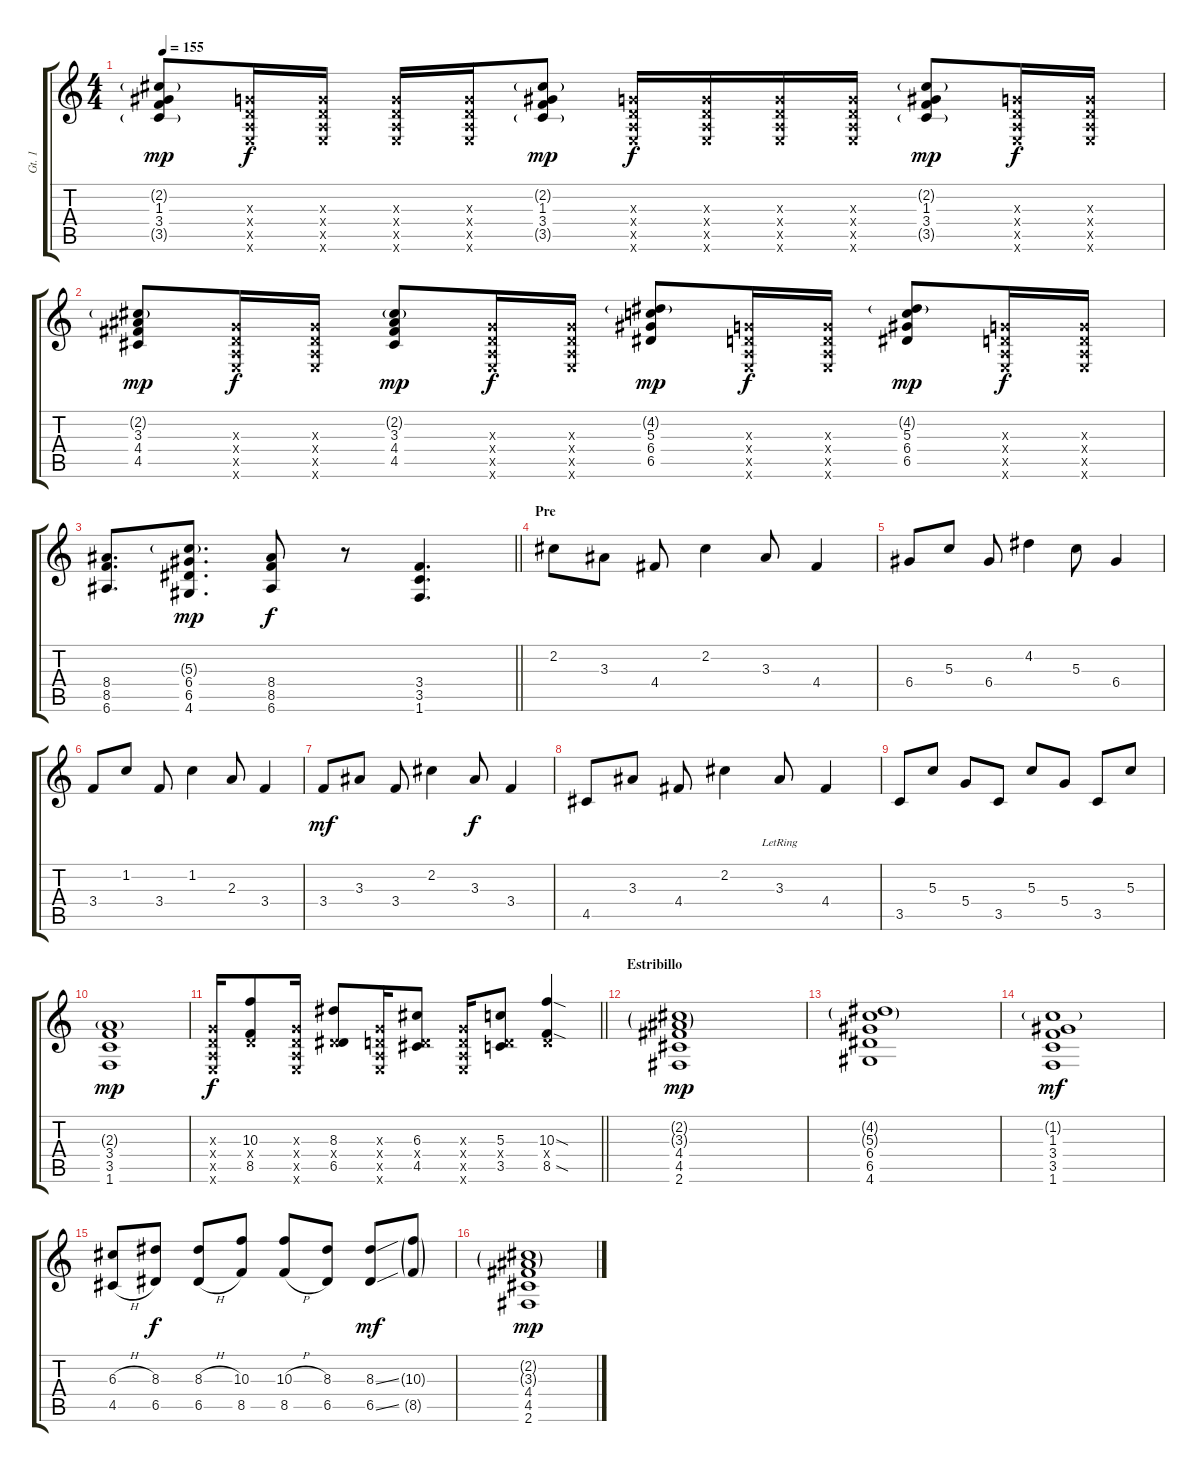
\track ("Gt. 1" "Gt. 1") {instrument distortionguitar}
\staff {score tabs}
\tuning (E4 B3 G3 D3 A2 E2) {hide}
\ts (4 4)
\tempo 155
\clef g2
\ks c
(2.2{g} 1.3 3.4 3.5{g}).8{dy mp} (0.3{x} 0.4{x} 0.5{x} 0.6{x}).16{dy f} (0.3{x} 0.4{x} 0.5{x} 0.6{x}).16 (0.3{x} 0.4{x} 0.5{x} 0.6{x}).16 (0.3{x} 0.4{x} 0.5{x} 0.6{x}).16 (2.2{g} 1.3 3.4 3.5{g}).8{dy mp} (0.3{x} 0.4{x} 0.5{x} 0.6{x}).16{dy f} (0.3{x} 0.4{x} 0.5{x} 0.6{x}).16 (0.3{x} 0.4{x} 0.5{x} 0.6{x}).16 (0.3{x} 0.4{x} 0.5{x} 0.6{x}).16 (2.2{g} 1.3 3.4 3.5{g}).8{dy mp} (0.3{x} 0.4{x} 0.5{x} 0.6{x}).16{dy f} (0.3{x} 0.4{x} 0.5{x} 0.6{x}).16 |
(2.2{g} 3.3 4.4 4.5).8{dy mp} (0.3{x} 0.4{x} 0.5{x} 0.6{x}).16{dy f} (0.3{x} 0.4{x} 0.5{x} 0.6{x}).16 (2.2{g} 3.3 4.4 4.5).8{dy mp} (0.3{x} 0.4{x} 0.5{x} 0.6{x}).16{dy f} (0.3{x} 0.4{x} 0.5{x} 0.6{x}).16 (4.2{g} 5.3 6.4 6.5).8{dy mp} (0.3{x} 0.4{x} 0.5{x} 0.6{x}).16{dy f} (0.3{x} 0.4{x} 0.5{x} 0.6{x}).16 (4.2{g} 5.3 6.4 6.5).8{dy mp} (0.3{x} 0.4{x} 0.5{x} 0.6{x}).16{dy f} (0.3{x} 0.4{x} 0.5{x} 0.6{x}).16 |
\barLineRight lightlight
(8.4 8.5 6.6).8{d} (5.3{g} 6.4 6.5 4.6).8{d dy mp} (8.4 8.5 6.6).8{dy f} r.8 (3.4 3.5 1.6).4{d} |
\section ("" "Pre")
2.2.8 3.3.8 4.4.8 2.2.4 3.3.8 4.4.4 |
6.4.8 5.3.8 6.4.8 4.2.4 5.3.8 6.4.4 |
3.4.8 1.2.8 3.4.8 1.2.4 2.3.8 3.4.4 |
3.4.8{dy mf} 3.3.8 3.4.8 2.2.4 3.3.8{dy f} 3.4.4 |
4.5.8 3.3.8 4.4.8 2.2.4 3.3{lr}.8 4.4.4 |
3.5.8 5.3.8 5.4.8 3.5.8 5.3.8 5.4.8 3.5.8 5.3.8 |
(2.3{g} 3.4 3.5 1.6).1{dy mp} |
\barLineRight lightlight
(0.3{x} 0.4{x} 0.5{x} 0.6{x}).16{dy f} (10.3 0.4{x} 8.5).8 (0.3{x} 0.4{x} 0.5{x} 0.6{x}).16 (8.3 0.4{x} 6.5).8 (0.3{x} 0.4{x} 0.5{x} 0.6{x}).16 (6.3 0.4{x} 4.5).8 (0.3{x} 0.4{x} 0.5{x} 0.6{x}).16 (5.3 0.4{x} 3.5).8 (10.3{sod} 0.4{x} 8.5{sod}).4 |
\section ("" "Estribillo ")
(2.2{g} 3.3{g} 4.4 4.5 2.6).1{dy mp} |
(4.2{g} 5.3{g} 6.4 6.5 4.6).1 |
(1.2{g} 1.3 3.4 3.5 1.6).1{dy mf} |
(6.3{h} 4.5{h}).8 (8.3 6.5).8{dy f} (8.3{h} 6.5{h}).8 (10.3 8.5).8 (10.3{h} 8.5{h}).8 (8.3 6.5).8 (8.3{ss} 6.5{ss}).8{dy mf} (10.3{g} 8.5{g}).8 |
(2.2{g} 3.3{g} 4.4 4.5 2.6).1{dy mp}
